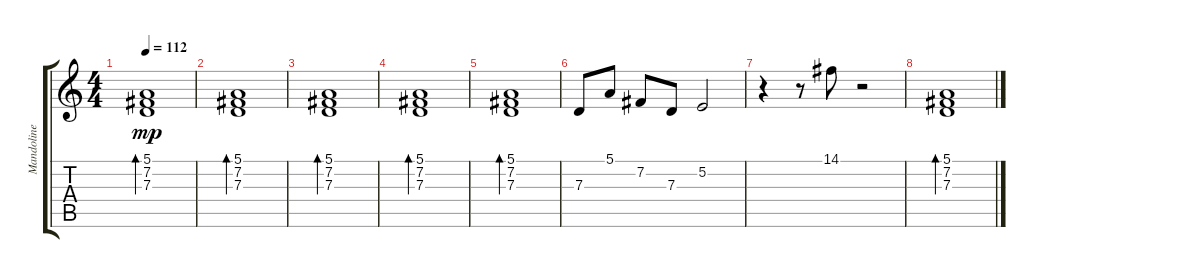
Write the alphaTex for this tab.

\track ("Mandoline" "Mandoline") {instrument orchestralharp}
\staff {score tabs}
\tuning (E4 B3 G3 D3 A2 E2) {hide}
\ts (4 4)
\tempo 112
\clef g2
\ks c
(5.1 7.2 7.3).1{bd 240 dy mp} |
(5.1 7.2 7.3).1{bd 240} |
(5.1 7.2 7.3).1{bd 240} |
(5.1 7.2 7.3).1{bd 240} |
(5.1 7.2 7.3).1{bd 240} |
7.3.8 5.1.8 7.2.8 7.3.8 5.2.2 |
r.4 r.8 14.1.8 r.2 |
(5.1 7.2 7.3).1{bd 240}
